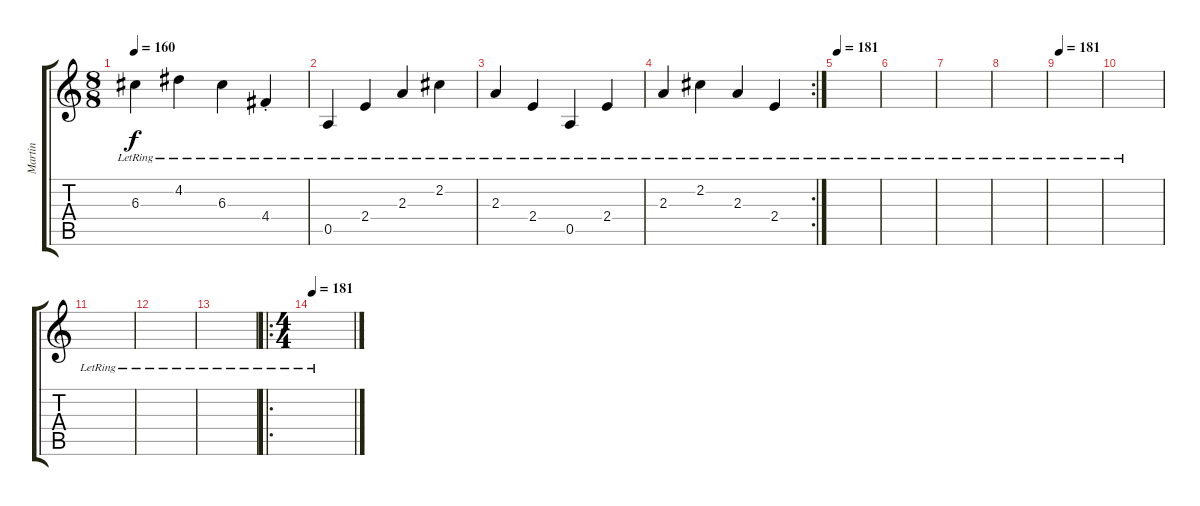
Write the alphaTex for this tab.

\track ("Martin" "Martin") {instrument electricguitarclean}
\staff {score tabs}
\tuning (E4 B3 G3 D3 A2 E2) {hide}
\ts (8 8)
\tempo 160
\clef g2
\ks c
6.3{lr}.4{dy f} 4.2{lr}.4 6.3{lr}.4 4.4{st lr}.4 |
0.5{lr}.4 2.4{lr}.4 2.3{lr}.4 2.2{lr}.4 |
2.3{lr}.4 2.4{lr}.4 0.5{lr}.4 2.4{lr}.4 |
\rc 2
2.3{lr}.4 2.2{lr}.4 2.3{lr}.4 2.4{lr}.4 |
\tempo 181
|
|
|
|
\tempo 181
|
|
|
|
|
\ro
\ts (4 4)
\tempo 181
